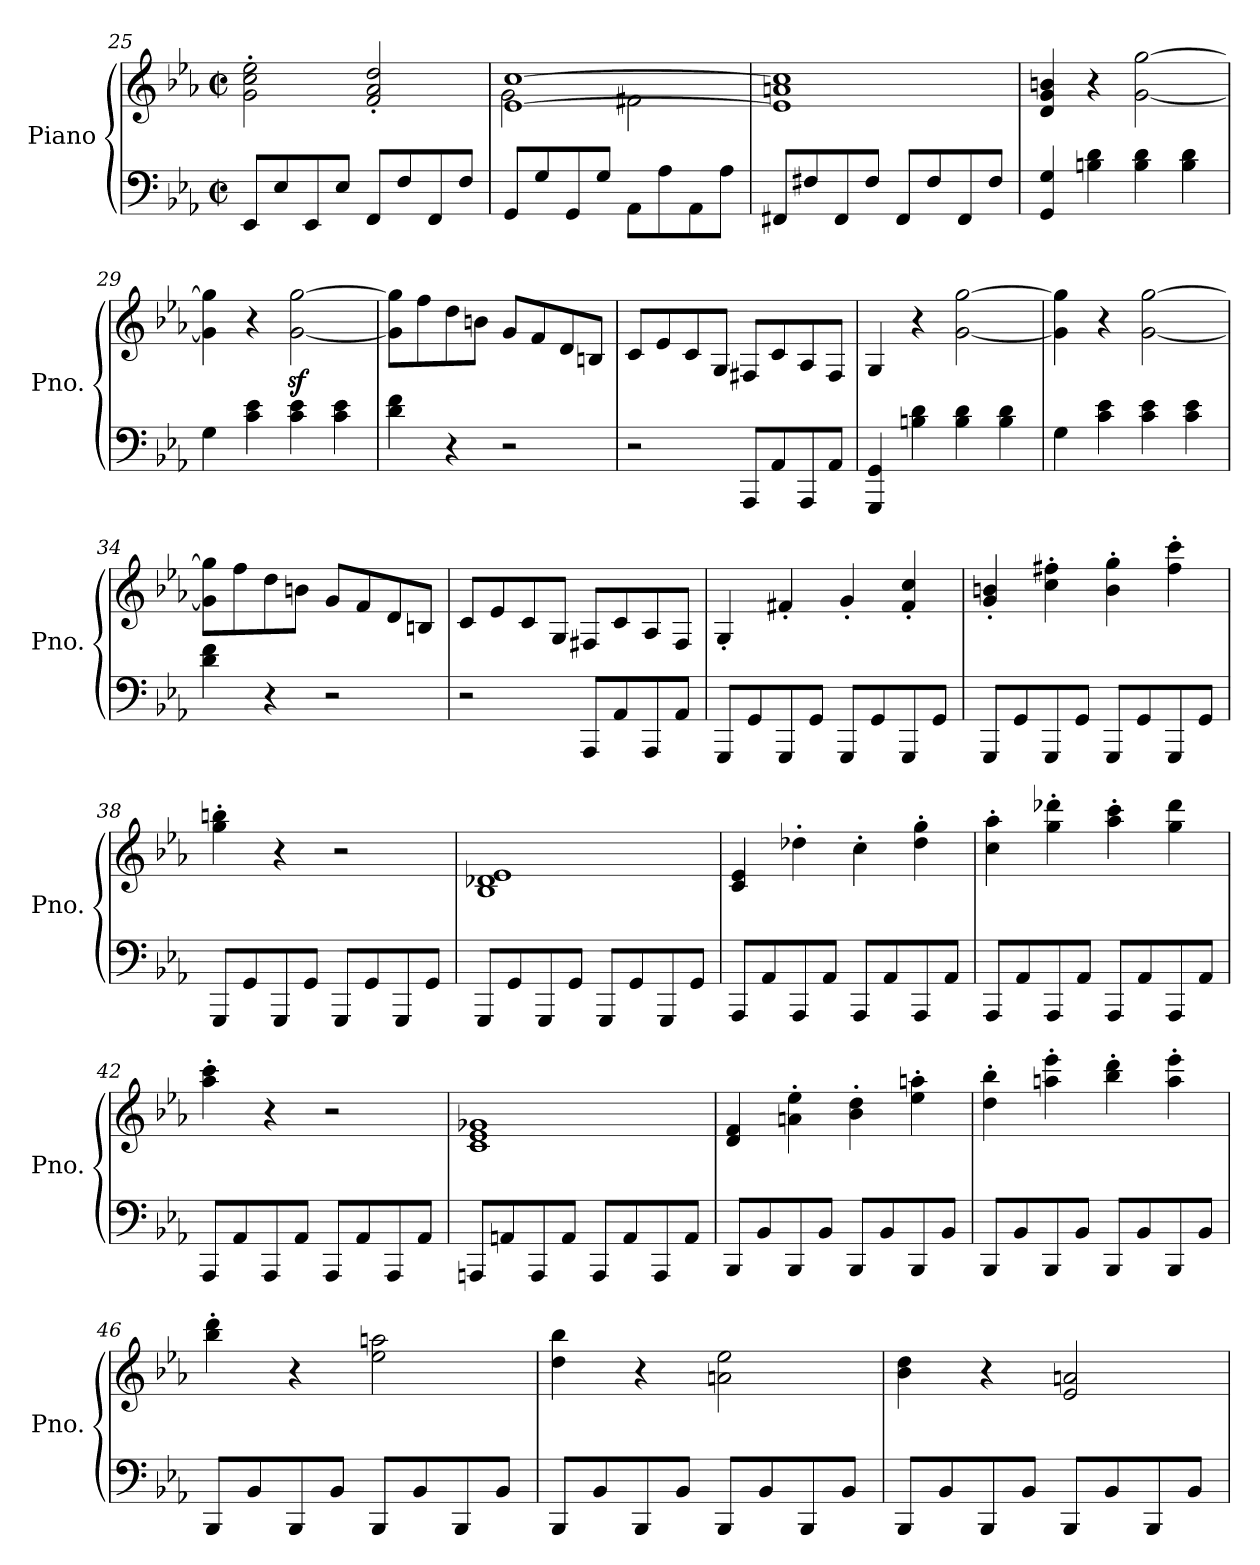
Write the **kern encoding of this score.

**kern	**kern
*part1	*part1
*staff2	*staff1
*I"Piano	*
*I'Pno.	*
*clefF4	*clefG2
*k[b-e-a-]	*k[b-e-a-]
*M2/2	*M2/2
*met(c|)	*met(c|)
=25	=25
8EE-/L	2g\' 2cc\' 2ee-\'
8E-/	.
8EE-/	.
8E-/J	.
8FF/L	2f/' 2a-/' 2dd/'
8F/	.
8FF/	.
8F/J	.
=26	=26
*	*^
8GG/L	[1e- [1cc	2g\
8G/	.	.
8GG/	.	.
8G/J	.	.
8AA-\L	.	2f#X\
8A-\	.	.
8AA-\	.	.
8A-\J	.	.
*	*v	*v
!!LO:PB:g=z
=27	=27
8FF#X/L	1e-] 1an 1cc]
8F#X/	.
8FF#/	.
8F#/J	.
8FF#/L	.
8F#/	.
8FF#/	.
8F#/J	.
=28	=28
4GG/ 4G/	4d/ 4g/ 4bn/
4Bn\ 4d\	4r
4B\ 4d\	[2g\ [2gg\
4B\ 4d\	.
=29	=29
4G\	4g\] 4gg\]
4c\ 4e-\	4r
4c\ 4e-\	[2g\z< [2gg\z<
4c\ 4e-\	.
=30	=30
4d\ 4f\	8g\] 8gg\]L
.	8ff\
4r	8dd\
.	8bn\J
2r	8g/L
.	8f/
.	8d/
.	8Bn/J
=31	=31
2r	8c/L
.	8e-/
.	8c/
.	8G/J
8AAA-/L	8F#X/L
8AA-/	8c/
8AAA-/	8A-/
8AA-/J	8F#/J
!!LO:LB:g=z
=32	=32
4GGG/ 4GG/	4G/
4Bn\ 4d\	4r
4B\ 4d\	[2g\ [2gg\
4B\ 4d\	.
=33	=33
4G\	4g\] 4gg\]
4c\ 4e-\	4r
4c\ 4e-\	[2g\ [2gg\
4c\ 4e-\	.
=34	=34
4d\ 4f\	8g\] 8gg\]L
.	8ff\
4r	8dd\
.	8bn\J
2r	8g/L
.	8f/
.	8d/
.	8Bn/J
=35	=35
2r	8c/L
.	8e-/
.	8c/
.	8G/J
8AAA-/L	8F#X/L
8AA-/	8c/
8AAA-/	8A-/
8AA-/J	8F#/J
=36	=36
8GGG/L	4G'/
8GG/	.
8GGG/	4f#X'/
8GG/J	.
8GGG/L	4g'/
8GG/	.
8GGG/	4f#/' 4cc/'
8GG/J	.
!!LO:LB:g=z
=37	=37
8GGG/L	4g/' 4bn/'
8GG/	.
8GGG/	4cc\' 4ff#X\'
8GG/J	.
8GGG/L	4b\' 4gg\'
8GG/	.
8GGG/	4ff#\' 4ccc\'
8GG/J	.
=38	=38
8GGG/L	4gg\' 4bbn\'
8GG/	.
8GGG/	4r
8GG/J	.
8GGG/L	2r
8GG/	.
8GGG/	.
8GG/J	.
=39	=39
8GGG/L	1B- 1d-X 1e-
8GG/	.
8GGG/	.
8GG/J	.
8GGG/L	.
8GG/	.
8GGG/	.
8GG/J	.
=40	=40
8AAA-/L	4c/ 4e-/
8AA-/	.
8AAA-/	4dd-X'\
8AA-/J	.
8AAA-/L	4cc'\
8AA-/	.
8AAA-/	4dd-\' 4gg\'
8AA-/J	.
=41	=41
8AAA-/L	4cc\' 4aa-\'
8AA-/	.
8AAA-/	4gg\' 4ddd-X\'
8AA-/J	.
8AAA-/L	4aa-\' 4ccc\'
8AA-/	.
8AAA-/	4gg\ 4ddd-\
8AA-/J	.
!!LO:LB:g=z
=42	=42
8AAA-/L	4aa-\' 4ccc\'
8AA-/	.
8AAA-/	4r
8AA-/J	.
8AAA-/L	2r
8AA-/	.
8AAA-/	.
8AA-/J	.
=43	=43
8AAAn/L	1c 1e- 1g-X
8AAn/	.
8AAA/	.
8AA/J	.
8AAA/L	.
8AA/	.
8AAA/	.
8AA/J	.
=44	=44
8BBB-/L	4d/ 4f/
8BB-/	.
8BBB-/	4an\' 4ee-\'
8BB-/J	.
8BBB-/L	4b-\' 4dd\'
8BB-/	.
8BBB-/	4ee-\' 4aan\'
8BB-/J	.
=45	=45
8BBB-/L	4dd\' 4bb-\'
8BB-/	.
8BBB-/	4aan\' 4eee-\'
8BB-/J	.
8BBB-/L	4bb-\' 4ddd\'
8BB-/	.
8BBB-/	4aa\' 4eee-\'
8BB-/J	.
=46	=46
8BBB-/L	4bb-\' 4ddd\'
8BB-/	.
8BBB-/	4r
8BB-/J	.
8BBB-/L	2ee-\ 2aan\
8BB-/	.
8BBB-/	.
8BB-/J	.
!!LO:LB:g=z
=47	=47
8BBB-/L	4dd\ 4bb-\
8BB-/	.
8BBB-/	4r
8BB-/J	.
8BBB-/L	2an\ 2ee-\
8BB-/	.
8BBB-/	.
8BB-/J	.
=48	=48
8BBB-/L	4b-\ 4dd\
8BB-/	.
8BBB-/	4r
8BB-/J	.
8BBB-/L	2e-/ 2an/
8BB-/	.
8BBB-/	.
8BB-/J	.
=	=
*-	*-
